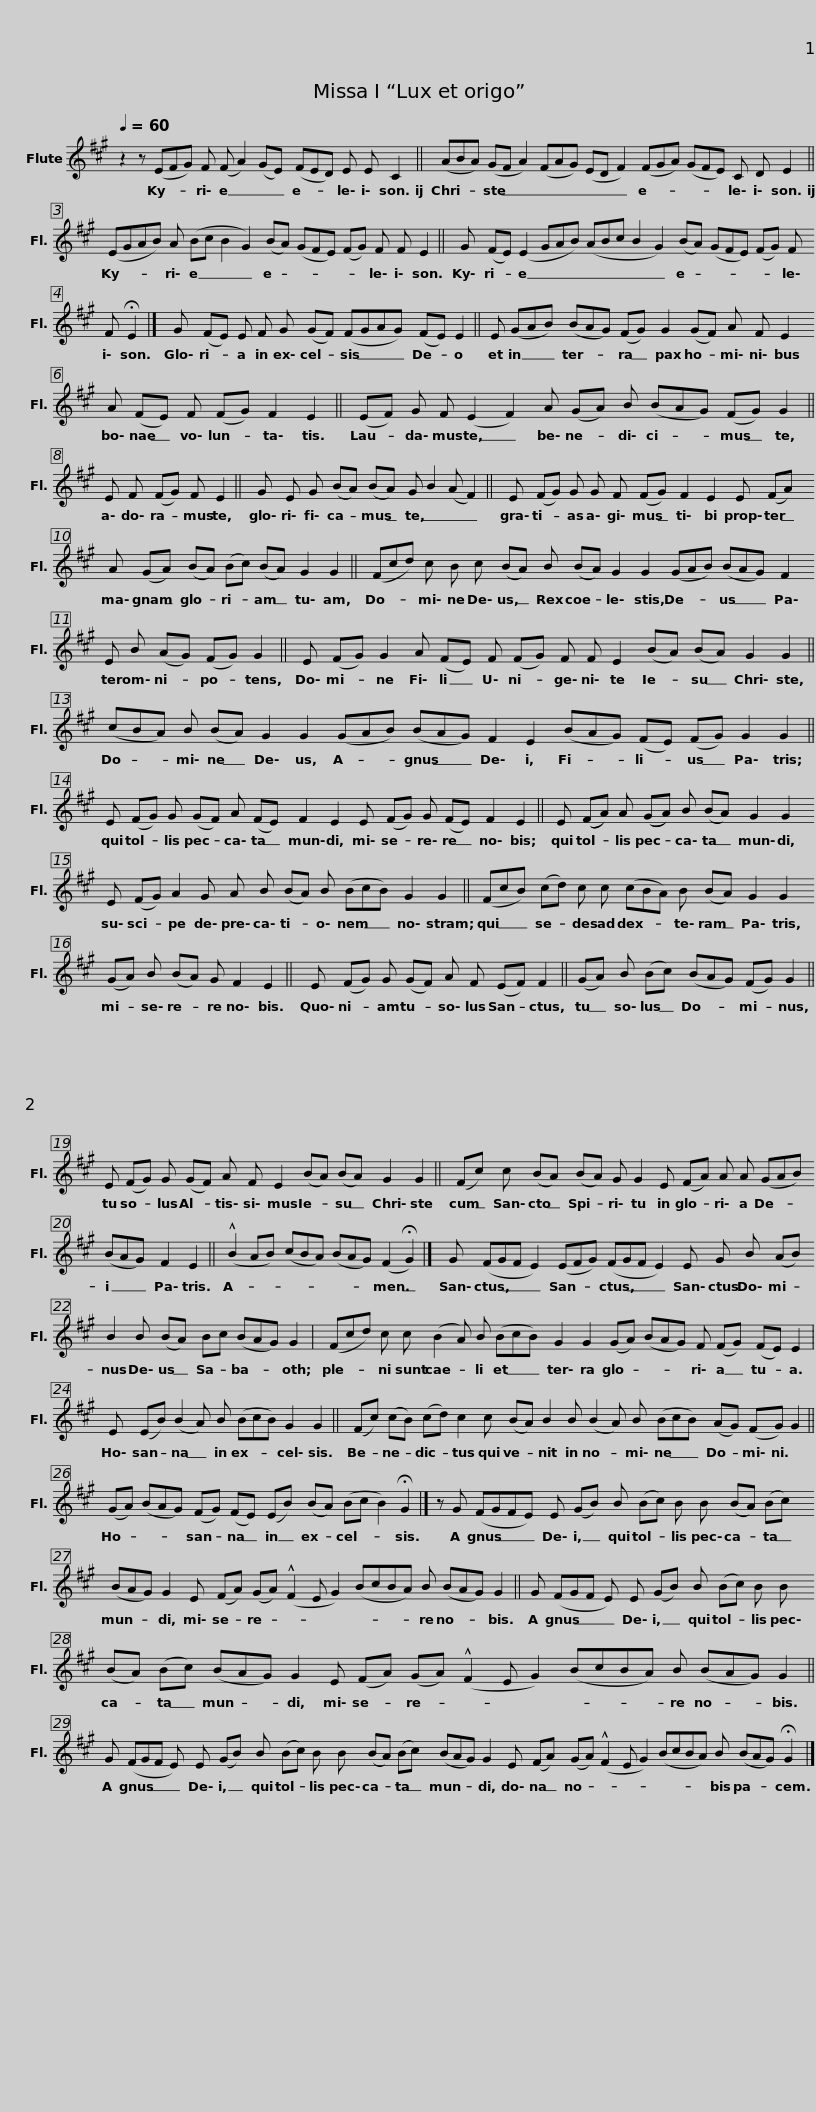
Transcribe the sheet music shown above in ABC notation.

X:1
L:1/8
Q:1/4=60
M:none
I:linebreak $
K:A
V:1 treble
V:1
 z2 z (EFG) F (F A2) (GE) (FED) E E C2 || (ABA) (GF A2) (FAG) (ED F2) (FGA) (GFE) C D E2 ||$ (EGAB) A (Bc B2 G2) (BA) (GFE) (FG) F F E2 ||$ G (FE) (E2 GAB) (ABc B2 G2) (BA) (GFE) (FG) F F !fermata!E2 |]$ G (FE) E F G (GF) (FGAG) (FE) E2 ||$ %5
 E (GAB) (BAG) (FG) G2 (GF) A F E2 A (FE) F (FG) F2 E2 ||$ (EF) G F (E2 F2) A (GA) B (BAG) (FG) G2 || E F (FG) F E2 || G E G (BA) (BA) G B2 (A F2) ||$ E (FG) G G F (FG) F2 E2 E (FA) A (GA) (BA) (Bc) (BA) G2 G2 ||$ %10
 (Fcd) c B c (BA) B (BA) G2 G2 (GAB) (BAG) F2 E B (AG) (FG) G2 ||$ E (FG) G2 A (FE) F (FG) F F E2 (BA) (BA) G2 G2 ||$ (cBA) B (BA) G2 G2 (GAB) (BAG) F2 E2 (BAG) (FE) (FG) G2 G2 ||$ E (FG) G (GF) A (FE) F2 E2 E (FG) G (FE) F2 E2 ||$ E ((FA)) A ((GA)) B (BA) G2 G2 E (FG) A2 G A B (BA) B (BcB) G2 G2 ||$ %15
 (FcB) (cd) c c (cBA) B (BA) G2 G2 (GA) B (BA) G F2 E2 || E (FG) G (GF) A F (EF) F2 ||$ (GA) B (Bc) (BAG) (FG) G2 || E (FG) G (GF) A F E2 (BA) (BA) G2 G2 ||$ (Fc) c (BA) (BA) G G2 E (FA) A A (GAB) (BAG) F2 E2 ||$ %20
 (!^!B2 AB) (cBA) (BAG) (F2 !fermata!G2) |]$ G (FGF E2) (EFG) (FGF E2) E G B (AB) B2 B (BA) Bc (BAG) G2 |$ (Fcd) c c (B2 A) B (BcB) G2 G2 (GA) (BAG) F (FG) (FE) E2 |$ E (EB) (B2 A) B (BcB) G2 G2 ||$ (Fc) (cB) (cd) c2 c (BA) B2 B (B2 A) B (BcB) (AG) (FG) G2 || %25
 (GA) (BAG) (FG) (FE) (EB) (BA) (Bc B2) !fermata!G2 |]$ z G (FGFE) E (GB) B (Bc) B B (BA) (Bc) (BAG) G2 E (FA) (GA) (!^!F2 E G2) (BcBA) B (BAG) G2 ||$ G (FGF E) E (GB) B (Bc) B B (BA) (Bc) (BAG) G2 E (FA) (GA) (!^!F2 E G2) (BcBA) B (BAG) G2 ||$ G (FGF E) E (GB) B (Bc) B B (BA) (Bc) (BAG) G2 E (FA) (GA) (!^!F2 E G2) (BcBA) B (BAG) !fermata!G2 |] %29
